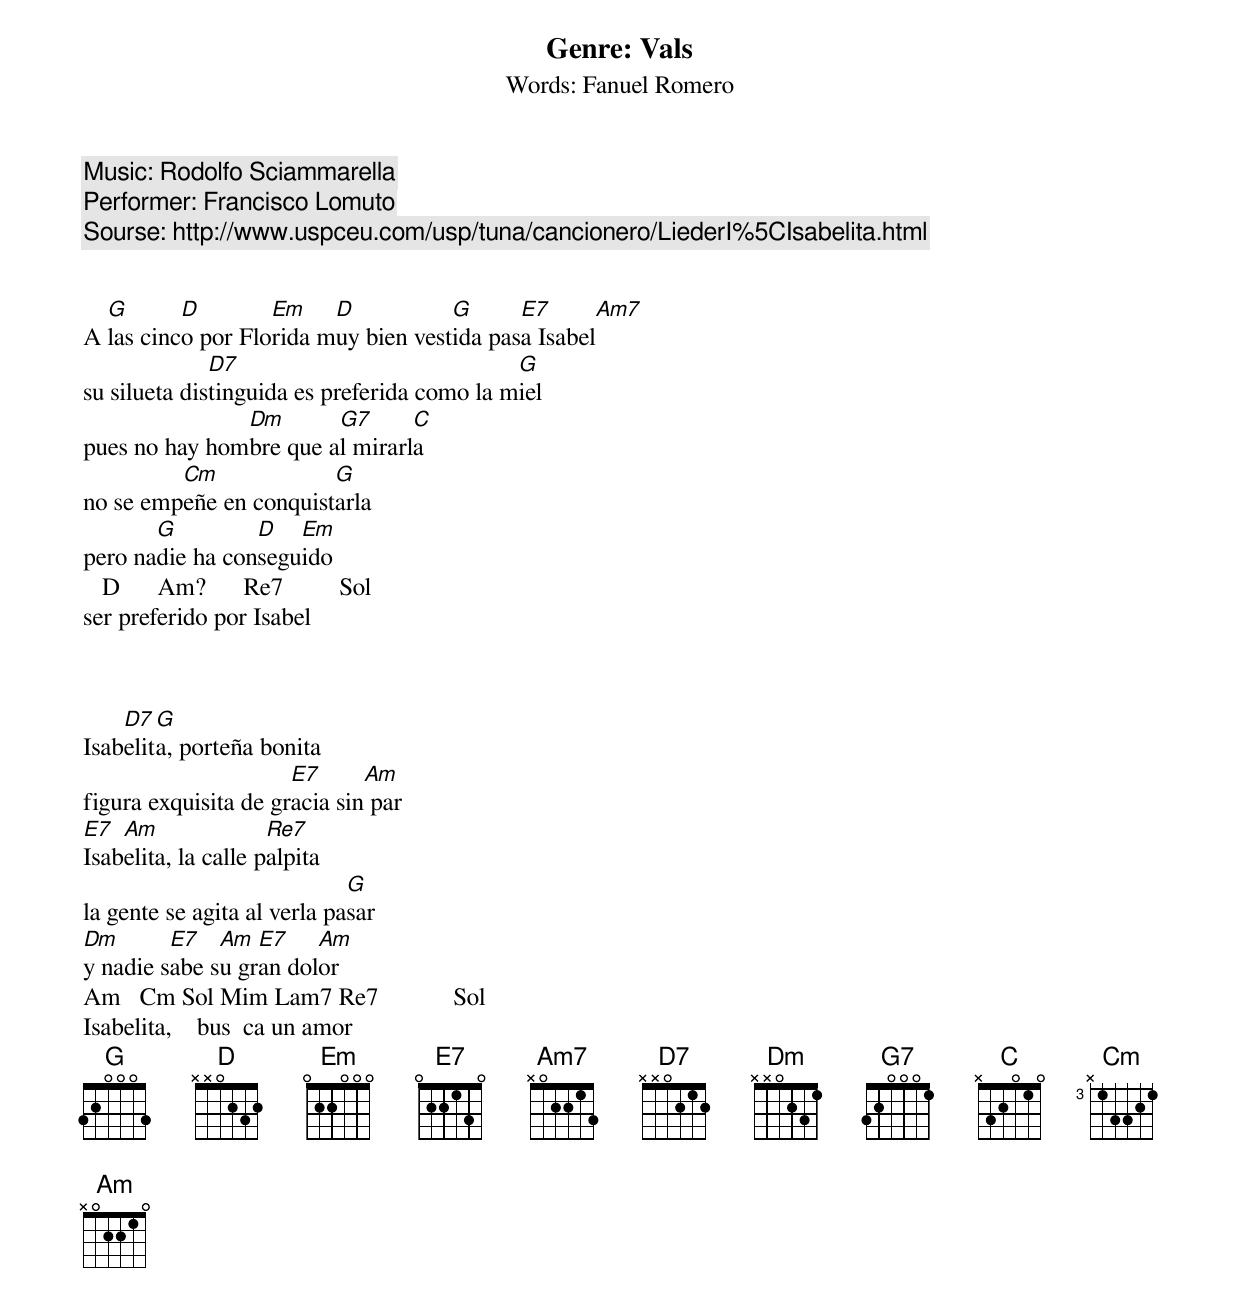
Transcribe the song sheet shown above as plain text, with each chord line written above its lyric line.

Genre: Vals
Words: Fanuel Romero
Music: Rodolfo Sciammarella
Performer: Francisco Lomuto
Sourse: http://www.uspceu.com/usp/tuna/cancionero/LiederI%5CIsabelita.html


  G       D        Em    D           G      E7         Am7
A las cinco por Florida muy bien vestida pasa Isabel
              D7                             G
su silueta distinguida es preferida como la miel
               Dm       G7      C
pues no hay hombre que al mirarla
         Cm             G
no se empeñe en conquistarla
       G         D   Em
pero nadie ha conseguido
   D      Am?      Re7         Sol
ser preferido por Isabel



    D7  G
Isabelita, porteña bonita
                      E7      Am
figura exquisita de gracia sin par
E7  Am               Re7
Isabelita, la calle palpita
                             G
la gente se agita al verla pasar
Dm       E7   Am  E7    Am
y nadie sabe su gran dolor
Am   Cm Sol Mim Lam7 Re7            Sol
Isabelita,    bus  ca un amor
